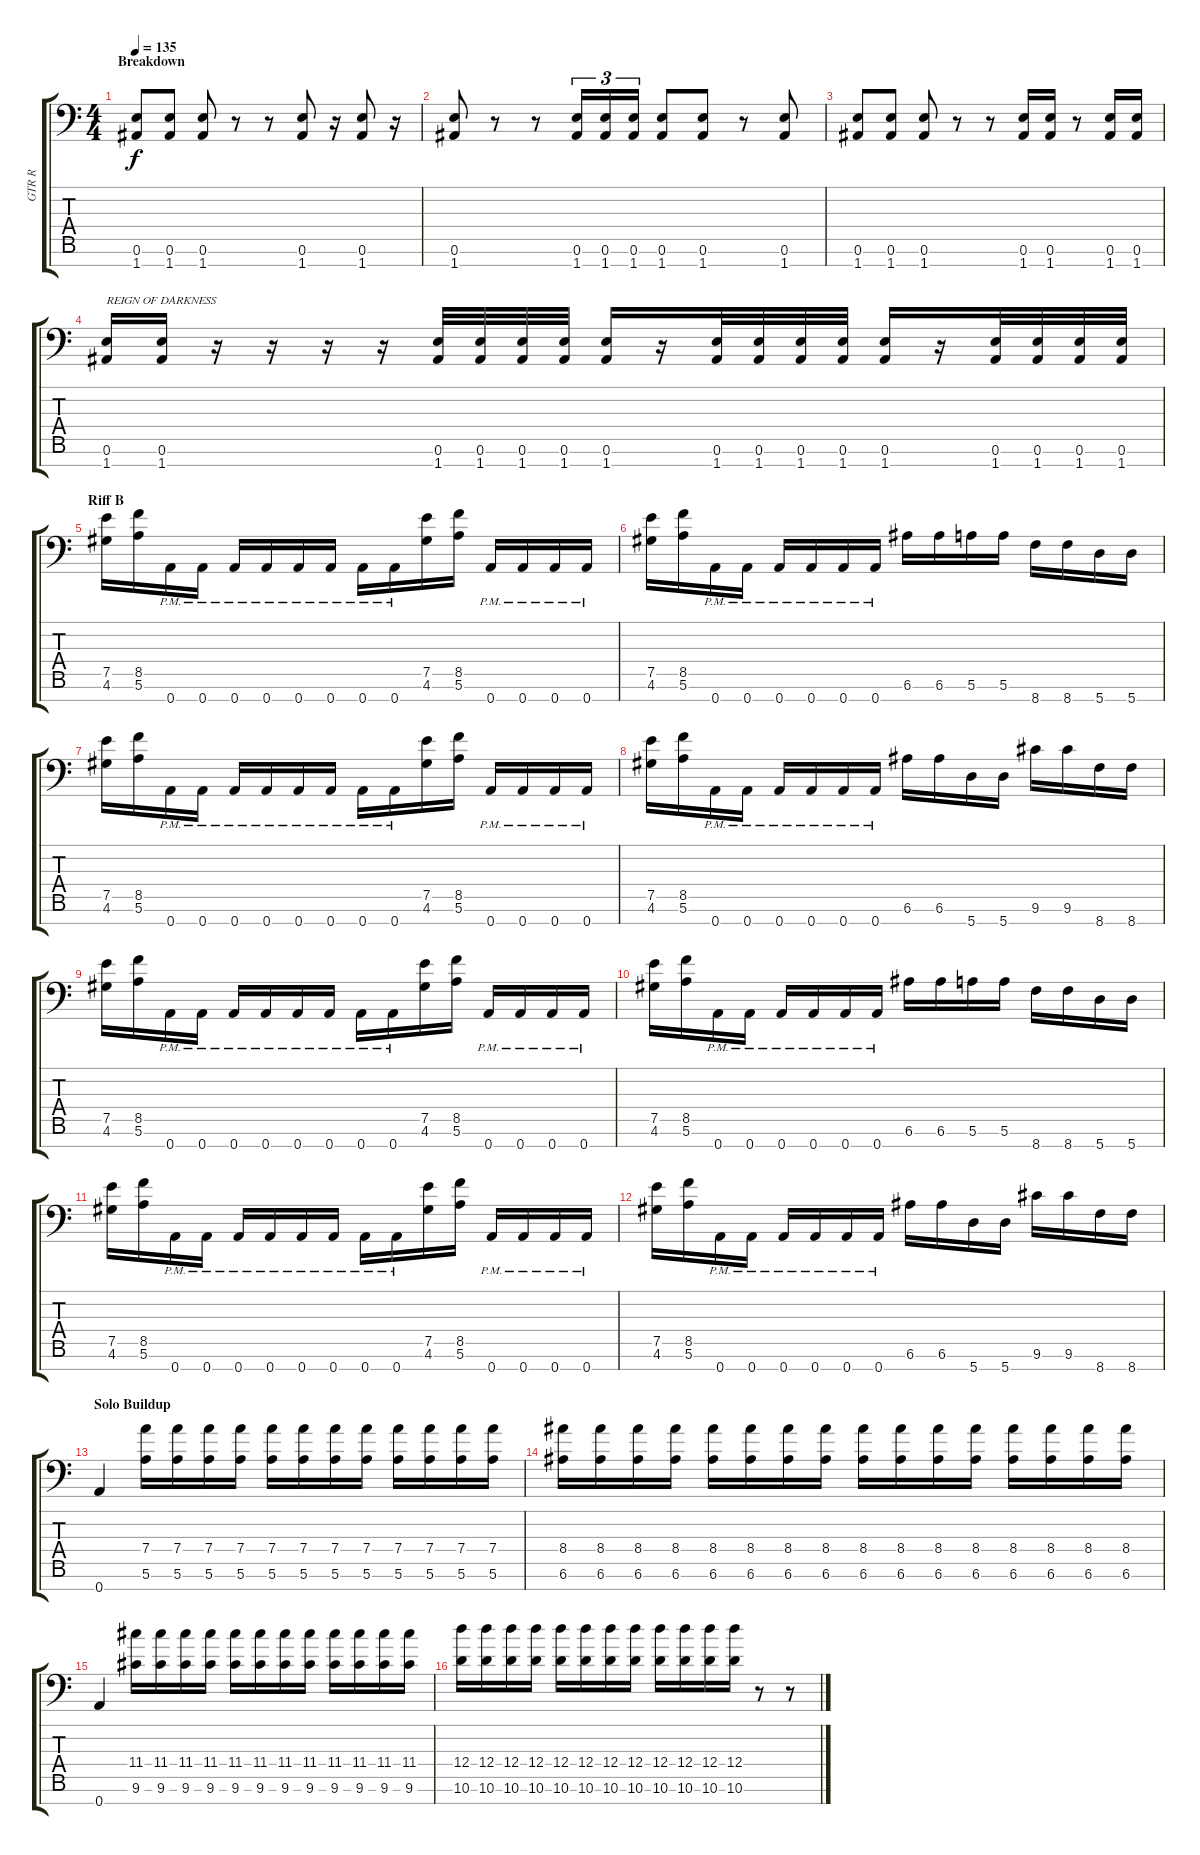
\track ("GTR R" "GTR R") {instrument distortionguitar}
\staff {score tabs}
\tuning (E4 B3 G3 D3 A2 E2 A1) {hide}
\ts (4 4)
\section ("" "Breakdown")
\tempo 135
\clef f4
\ks c
(0.6 1.7).8{dy f} (0.6 1.7).8 (0.6 1.7).8 r.8 r.8 (0.6 1.7).8 r.16 (0.6 1.7).8 r.16 |
(0.6 1.7).8 r.8 r.8 (0.6 1.7).16{tu (3 2)} (0.6 1.7).16{tu (3 2)} (0.6 1.7).16{tu (3 2)} (0.6 1.7).8 (0.6 1.7).8 r.8 (0.6 1.7).8 |
(0.6 1.7).8 (0.6 1.7).8 (0.6 1.7).8 r.8 r.8 (0.6 1.7).16 (0.6 1.7).16 r.8 (0.6 1.7).16 (0.6 1.7).16 |
(0.6 1.7).16{txt "REIGN OF DARKNESS"} (0.6 1.7).16 r.16 r.16 r.16 r.16 (0.6 1.7).32 (0.6 1.7).32 (0.6 1.7).32 (0.6 1.7).32 (0.6 1.7).16 r.16 (0.6 1.7).32 (0.6 1.7).32 (0.6 1.7).32 (0.6 1.7).32 (0.6 1.7).16 r.16 (0.6 1.7).32 (0.6 1.7).32 (0.6 1.7).32 (0.6 1.7).32 |
\section ("" "Riff B")
(7.5 4.6).16 (8.5 5.6).16 0.7{pm}.16 0.7{pm}.16 0.7{pm}.16 0.7{pm}.16 0.7{pm}.16 0.7{pm}.16 0.7{pm}.16 0.7{pm}.16 (7.5 4.6).16 (8.5 5.6).16 0.7{pm}.16 0.7{pm}.16 0.7{pm}.16 0.7{pm}.16 |
(7.5 4.6).16 (8.5 5.6).16 0.7{pm}.16 0.7{pm}.16 0.7{pm}.16 0.7{pm}.16 0.7{pm}.16 0.7{pm}.16 6.6.16 6.6.16 5.6.16 5.6.16 8.7.16 8.7.16 5.7.16 5.7.16 |
(7.5 4.6).16 (8.5 5.6).16 0.7{pm}.16 0.7{pm}.16 0.7{pm}.16 0.7{pm}.16 0.7{pm}.16 0.7{pm}.16 0.7{pm}.16 0.7{pm}.16 (7.5 4.6).16 (8.5 5.6).16 0.7{pm}.16 0.7{pm}.16 0.7{pm}.16 0.7{pm}.16 |
(7.5 4.6).16 (8.5 5.6).16 0.7{pm}.16 0.7{pm}.16 0.7{pm}.16 0.7{pm}.16 0.7{pm}.16 0.7{pm}.16 6.6.16 6.6.16 5.7.16 5.7.16 9.6.16 9.6.16 8.7.16 8.7.16 |
(7.5 4.6).16 (8.5 5.6).16 0.7{pm}.16 0.7{pm}.16 0.7{pm}.16 0.7{pm}.16 0.7{pm}.16 0.7{pm}.16 0.7{pm}.16 0.7{pm}.16 (7.5 4.6).16 (8.5 5.6).16 0.7{pm}.16 0.7{pm}.16 0.7{pm}.16 0.7{pm}.16 |
(7.5 4.6).16 (8.5 5.6).16 0.7{pm}.16 0.7{pm}.16 0.7{pm}.16 0.7{pm}.16 0.7{pm}.16 0.7{pm}.16 6.6.16 6.6.16 5.6.16 5.6.16 8.7.16 8.7.16 5.7.16 5.7.16 |
(7.5 4.6).16 (8.5 5.6).16 0.7{pm}.16 0.7{pm}.16 0.7{pm}.16 0.7{pm}.16 0.7{pm}.16 0.7{pm}.16 0.7{pm}.16 0.7{pm}.16 (7.5 4.6).16 (8.5 5.6).16 0.7{pm}.16 0.7{pm}.16 0.7{pm}.16 0.7{pm}.16 |
(7.5 4.6).16 (8.5 5.6).16 0.7{pm}.16 0.7{pm}.16 0.7{pm}.16 0.7{pm}.16 0.7{pm}.16 0.7{pm}.16 6.6.16 6.6.16 5.7.16 5.7.16 9.6.16 9.6.16 8.7.16 8.7.16 |
\section ("" "Solo Buildup")
0.7.4 (7.4 5.6).16 (7.4 5.6).16 (7.4 5.6).16 (7.4 5.6).16 (7.4 5.6).16 (7.4 5.6).16 (7.4 5.6).16 (7.4 5.6).16 (7.4 5.6).16 (7.4 5.6).16 (7.4 5.6).16 (7.4 5.6).16 |
(8.4 6.6).16 (8.4 6.6).16 (8.4 6.6).16 (8.4 6.6).16 (8.4 6.6).16 (8.4 6.6).16 (8.4 6.6).16 (8.4 6.6).16 (8.4 6.6).16 (8.4 6.6).16 (8.4 6.6).16 (8.4 6.6).16 (8.4 6.6).16 (8.4 6.6).16 (8.4 6.6).16 (8.4 6.6).16 |
0.7.4 (11.4 9.6).16 (11.4 9.6).16 (11.4 9.6).16 (11.4 9.6).16 (11.4 9.6).16 (11.4 9.6).16 (11.4 9.6).16 (11.4 9.6).16 (11.4 9.6).16 (11.4 9.6).16 (11.4 9.6).16 (11.4 9.6).16 |
(12.4 10.6).16 (12.4 10.6).16 (12.4 10.6).16 (12.4 10.6).16 (12.4 10.6).16 (12.4 10.6).16 (12.4 10.6).16 (12.4 10.6).16 (12.4 10.6).16 (12.4 10.6).16 (12.4 10.6).16 (12.4 10.6).16 r.8 r.8
